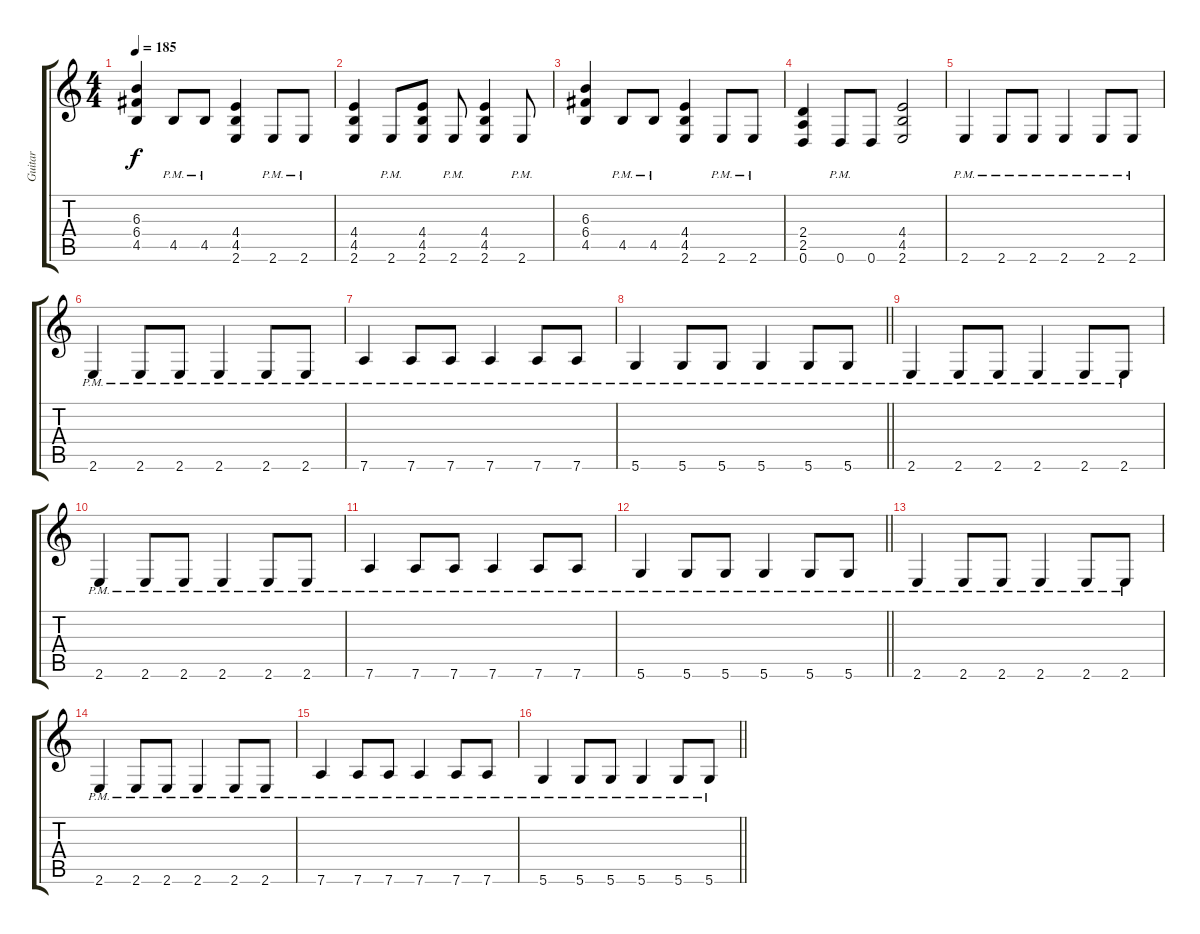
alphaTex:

\track ("Guitar" "Guitar") {instrument distortionguitar}
\staff {score tabs}
\tuning (D4 A3 F3 C3 G2 D2) {hide}
\ts (4 4)
\tempo 185
\clef g2
\ks c
(6.3 6.4 4.5).4{dy f} 4.5{pm}.8 4.5{pm}.8 (4.4 4.5 2.6).4 2.6{pm}.8 2.6{pm}.8 |
(4.4 4.5 2.6).4 2.6{pm}.8 (4.4 4.5 2.6).8 2.6{pm}.8 (4.4 4.5 2.6).4 2.6{pm}.8 |
(6.3 6.4 4.5).4 4.5{pm}.8 4.5{pm}.8 (4.4 4.5 2.6).4 2.6{pm}.8 2.6{pm}.8 |
(2.4 2.5 0.6).4 0.6{pm}.8 0.6.8 (4.4 4.5 2.6).2 |
2.6{pm}.4 2.6{pm}.8 2.6{pm}.8 2.6{pm}.4 2.6{pm}.8 2.6{pm}.8 |
2.6{pm}.4 2.6{pm}.8 2.6{pm}.8 2.6{pm}.4 2.6{pm}.8 2.6{pm}.8 |
7.6{pm}.4 7.6{pm}.8 7.6{pm}.8 7.6{pm}.4 7.6{pm}.8 7.6{pm}.8 |
\barLineRight lightlight
5.6{pm}.4 5.6{pm}.8 5.6{pm}.8 5.6{pm}.4 5.6{pm}.8 5.6{pm}.8 |
\section ("" "")
2.6{pm}.4 2.6{pm}.8 2.6{pm}.8 2.6{pm}.4 2.6{pm}.8 2.6{pm}.8 |
2.6{pm}.4 2.6{pm}.8 2.6{pm}.8 2.6{pm}.4 2.6{pm}.8 2.6{pm}.8 |
7.6{pm}.4 7.6{pm}.8 7.6{pm}.8 7.6{pm}.4 7.6{pm}.8 7.6{pm}.8 |
\barLineRight lightlight
5.6{pm}.4 5.6{pm}.8 5.6{pm}.8 5.6{pm}.4 5.6{pm}.8 5.6{pm}.8 |
\section ("" "")
2.6{pm}.4 2.6{pm}.8 2.6{pm}.8 2.6{pm}.4 2.6{pm}.8 2.6{pm}.8 |
2.6{pm}.4 2.6{pm}.8 2.6{pm}.8 2.6{pm}.4 2.6{pm}.8 2.6{pm}.8 |
7.6{pm}.4 7.6{pm}.8 7.6{pm}.8 7.6{pm}.4 7.6{pm}.8 7.6{pm}.8 |
\barLineRight lightlight
5.6{pm}.4 5.6{pm}.8 5.6{pm}.8 5.6{pm}.4 5.6{pm}.8 5.6{pm}.8
